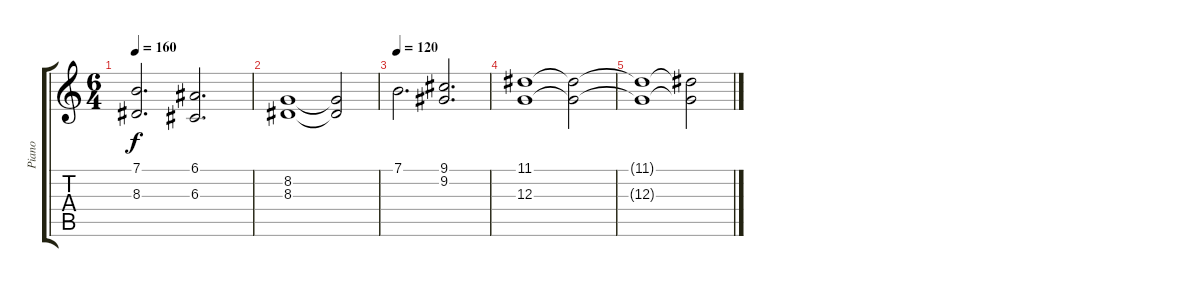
\track ("Piano" "Piano") {instrument electricpiano1}
\staff {score tabs}
\tuning (E4 B3 G3 D3 A2 E2) {hide}
\ts (6 4)
\tempo 160
\clef g2
\ks c
(7.1 8.3).2{d dy f} (6.1 6.3).2{d} |
(8.2 8.3).1 (8.2{t} 8.3{t}).2 |
\tempo 120
7.1.2{d} (9.1 9.2).2{d} |
(11.1 12.3).1 (11.1{t} 12.3{t}).2 |
(11.1{t} 12.3{t}).1 (11.1{t} 12.3{t}).2
